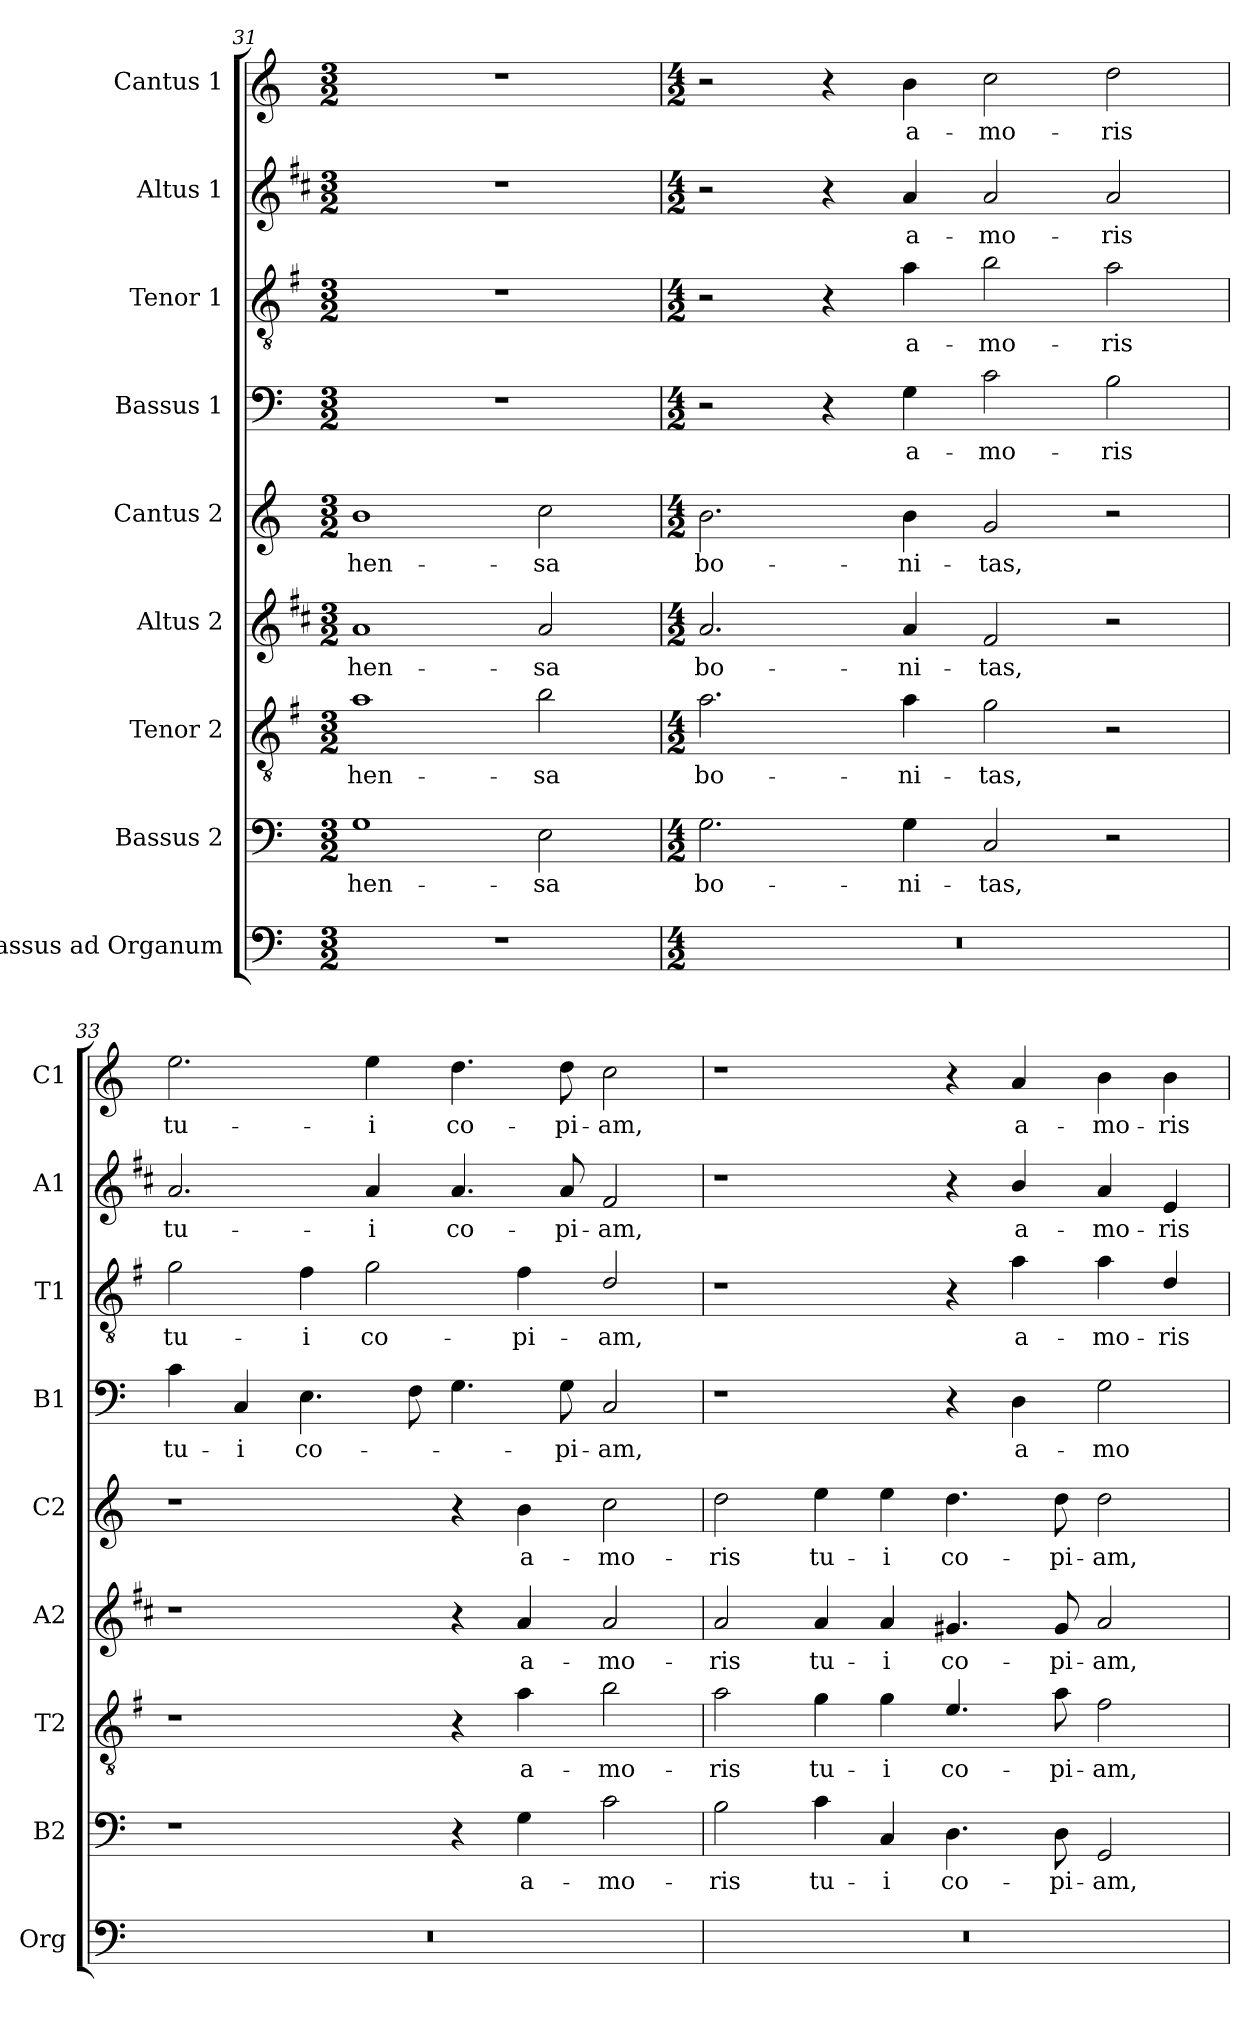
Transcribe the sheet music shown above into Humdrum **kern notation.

**kern	**kern	**text	**kern	**text	**kern	**text	**kern	**text	**kern	**text	**kern	**text	**kern	**text	**kern	**text
*part9	*part8	*part8	*part7	*part7	*part6	*part6	*part5	*part5	*part4	*part4	*part3	*part3	*part2	*part2	*part1	*part1
*staff9	*staff8	*staff8	*staff7	*staff7	*staff6	*staff6	*staff5	*staff5	*staff4	*staff4	*staff3	*staff3	*staff2	*staff2	*staff1	*staff1
*I"Bassus ad Organum	*I"Bassus 2	*	*I"Tenor 2	*	*I"Altus 2	*	*I"Cantus 2	*	*I"Bassus 1	*	*I"Tenor 1	*	*I"Altus 1	*	*I"Cantus 1	*
*I'Org	*I'B2	*	*I'T2	*	*I'A2	*	*I'C2	*	*I'B1	*	*I'T1	*	*I'A1	*	*I'C1	*
*clefF4	*clefF4	*	*clefGv2	*	*clefG2	*	*clefG2	*	*clefF4	*	*clefGv2	*	*clefG2	*	*clefG2	*
*	*	*	*ITrd4c7	*	*ITrd1c2	*	*	*	*	*	*ITrd4c7	*	*ITrd1c2	*	*	*
*k[]	*k[]	*	*k[]	*	*k[]	*	*k[]	*	*k[]	*	*k[]	*	*k[]	*	*k[]	*
*C:	*C:	*	*C:	*	*C:	*	*C:	*	*C:	*	*C:	*	*C:	*	*C:	*
*M3/2	*M3/2	*	*M3/2	*	*M3/2	*	*M3/2	*	*M3/2	*	*M3/2	*	*M3/2	*	*M3/2	*
=31	=31	=31	=31	=31	=31	=31	=31	=31	=31	=31	=31	=31	=31	=31	=31	=31
!	!	!LO:LY:b	!	!LO:LY:b	!	!LO:LY:b	!	!LO:LY:b	!	!	!	!	!	!	!	!
1.r	1G	-hen-	1d	-hen-	1g	-hen-	1b	-hen-	1.r	.	1.r	.	1.r	.	1.r	.
!	!	!LO:LY:b	!	!LO:LY:b	!	!LO:LY:b	!	!LO:LY:b	!	!	!	!	!	!	!	!
.	2E\	-sa	2e\	-sa	2g/	-sa	2cc\	-sa	.	.	.	.	.	.	.	.
=32	=32	=32	=32	=32	=32	=32	=32	=32	=32	=32	=32	=32	=32	=32	=32	=32
*M4/2	*M4/2	*	*M4/2	*	*M4/2	*	*M4/2	*	*M4/2	*	*M4/2	*	*M4/2	*	*M4/2	*
!	!	!LO:LY:b	!	!LO:LY:b	!	!LO:LY:b	!	!LO:LY:b	!	!	!	!	!	!	!	!
0r	2.G\	bo-	2.d\	bo-	2.g/	bo-	2.b\	bo-	2r	.	2r	.	2r	.	2r	.
.	.	.	.	.	.	.	.	.	4r	.	4r	.	4r	.	4r	.
!	!	!LO:LY:b	!	!LO:LY:b	!	!LO:LY:b	!	!LO:LY:b	!	!LO:LY:b	!	!LO:LY:b	!	!LO:LY:b	!	!LO:LY:b
.	4G\	-ni-	4d\	-ni-	4g/	-ni-	4b\	-ni-	4G\	a-	4d\	a-	4g/	a-	4b\	a-
!	!	!LO:LY:b	!	!LO:LY:b	!	!LO:LY:b	!	!LO:LY:b	!	!LO:LY:b	!	!LO:LY:b	!	!LO:LY:b	!	!LO:LY:b
.	2C/	-tas,	2c\	-tas,	2e/	-tas,	2g/	-tas,	2c\	-mo-	2e\	-mo-	2g/	-mo-	2cc\	-mo-
!	!	!	!	!	!	!	!	!	!	!LO:LY:b	!	!LO:LY:b	!	!LO:LY:b	!	!LO:LY:b
.	2r	.	2r	.	2r	.	2r	.	2B\	-ris	2d\	-ris	2g/	-ris	2dd\	-ris
!!LO:LB:g=z
=33	=33	=33	=33	=33	=33	=33	=33	=33	=33	=33	=33	=33	=33	=33	=33	=33
!	!	!	!	!	!	!	!	!	!	!LO:LY:b	!	!LO:LY:b	!	!LO:LY:b	!	!LO:LY:b
0r	1r	.	1r	.	1r	.	1r	.	4c\	tu-	2c\	tu-	2.g/	tu-	2.ee\	tu-
!	!	!	!	!	!	!	!	!	!	!LO:LY:b	!	!	!	!	!	!
.	.	.	.	.	.	.	.	.	4C/	-i	.	.	.	.	.	.
!	!	!	!	!	!	!	!	!	!	!LO:LY:b	!	!LO:LY:b	!	!	!	!
.	.	.	.	.	.	.	.	.	4.E\	co-	4B\	-i	.	.	.	.
!	!	!	!	!	!	!	!	!	!	!	!	!LO:LY:b	!	!LO:LY:b	!	!LO:LY:b
.	.	.	.	.	.	.	.	.	.	.	2c\	co-	4g/	-i	4ee\	-i
.	.	.	.	.	.	.	.	.	8F\	.	.	.	.	.	.	.
!	!	!	!	!	!	!	!	!	!	!	!	!	!	!LO:LY:b	!	!LO:LY:b
.	4r	.	4r	.	4r	.	4r	.	4.G\	.	.	.	4.g/	co-	4.dd\	co-
!	!	!LO:LY:b	!	!LO:LY:b	!	!LO:LY:b	!	!LO:LY:b	!	!	!	!LO:LY:b	!	!	!	!
.	4G\	a-	4d\	a-	4g/	a-	4b\	a-	.	.	4B\	-pi-	.	.	.	.
!	!	!	!	!	!	!	!	!	!	!LO:LY:b	!	!	!	!LO:LY:b	!	!LO:LY:b
.	.	.	.	.	.	.	.	.	8G\	-pi-	.	.	8g/	-pi-	8dd\	-pi-
!	!	!LO:LY:b	!	!LO:LY:b	!	!LO:LY:b	!	!LO:LY:b	!	!LO:LY:b	!	!LO:LY:b	!	!LO:LY:b	!	!LO:LY:b
.	2c\	-mo-	2e\	-mo-	2g/	-mo-	2cc\	-mo-	2C/	-am,	2G/	-am,	2e/	-am,	2cc\	-am,
=34	=34	=34	=34	=34	=34	=34	=34	=34	=34	=34	=34	=34	=34	=34	=34	=34
!	!	!LO:LY:b	!	!LO:LY:b	!	!LO:LY:b	!	!LO:LY:b	!	!	!	!	!	!	!	!
0r	2B\	-ris	2d\	-ris	2g/	-ris	2dd\	-ris	1r	.	1r	.	1r	.	1r	.
!	!	!LO:LY:b	!	!LO:LY:b	!	!LO:LY:b	!	!LO:LY:b	!	!	!	!	!	!	!	!
.	4c\	tu-	4c\	tu-	4g/	tu-	4ee\	tu-	.	.	.	.	.	.	.	.
!	!	!LO:LY:b	!	!LO:LY:b	!	!LO:LY:b	!	!LO:LY:b	!	!	!	!	!	!	!	!
.	4C/	-i	4c\	-i	4g/	-i	4ee\	-i	.	.	.	.	.	.	.	.
!	!	!LO:LY:b	!	!LO:LY:b	!	!LO:LY:b	!	!LO:LY:b	!	!	!	!	!	!	!	!
.	4.D\	co-	4.A/	co-	4.f#X/	co-	4.dd\	co-	4r	.	4r	.	4r	.	4r	.
!	!	!	!	!	!	!	!	!	!	!LO:LY:b	!	!LO:LY:b	!	!LO:LY:b	!	!LO:LY:b
.	.	.	.	.	.	.	.	.	4D\	a-	4d\	a-	4a/	a-	4a/	a-
!	!	!LO:LY:b	!	!LO:LY:b	!	!LO:LY:b	!	!LO:LY:b	!	!	!	!	!	!	!	!
.	8D\	-pi-	8d\	-pi-	8f#/	-pi-	8dd\	-pi-	.	.	.	.	.	.	.	.
!	!	!LO:LY:b	!	!LO:LY:b	!	!LO:LY:b	!	!LO:LY:b	!	!LO:LY:b	!	!LO:LY:b	!	!LO:LY:b	!	!LO:LY:b
.	2GG/	-am,	2B\	-am,	2g/	-am,	2dd\	-am,	2G\	-mo-	4d\	-mo-	4g/	-mo-	4b\	-mo-
!	!	!	!	!	!	!	!	!	!	!	!	!LO:LY:b	!	!LO:LY:b	!	!LO:LY:b
.	.	.	.	.	.	.	.	.	.	.	4G/	-ris	4d/	-ris	4b\	-ris
=	=	=	=	=	=	=	=	=	=	=	=	=	=	=	=	=
*-	*-	*-	*-	*-	*-	*-	*-	*-	*-	*-	*-	*-	*-	*-	*-	*-
